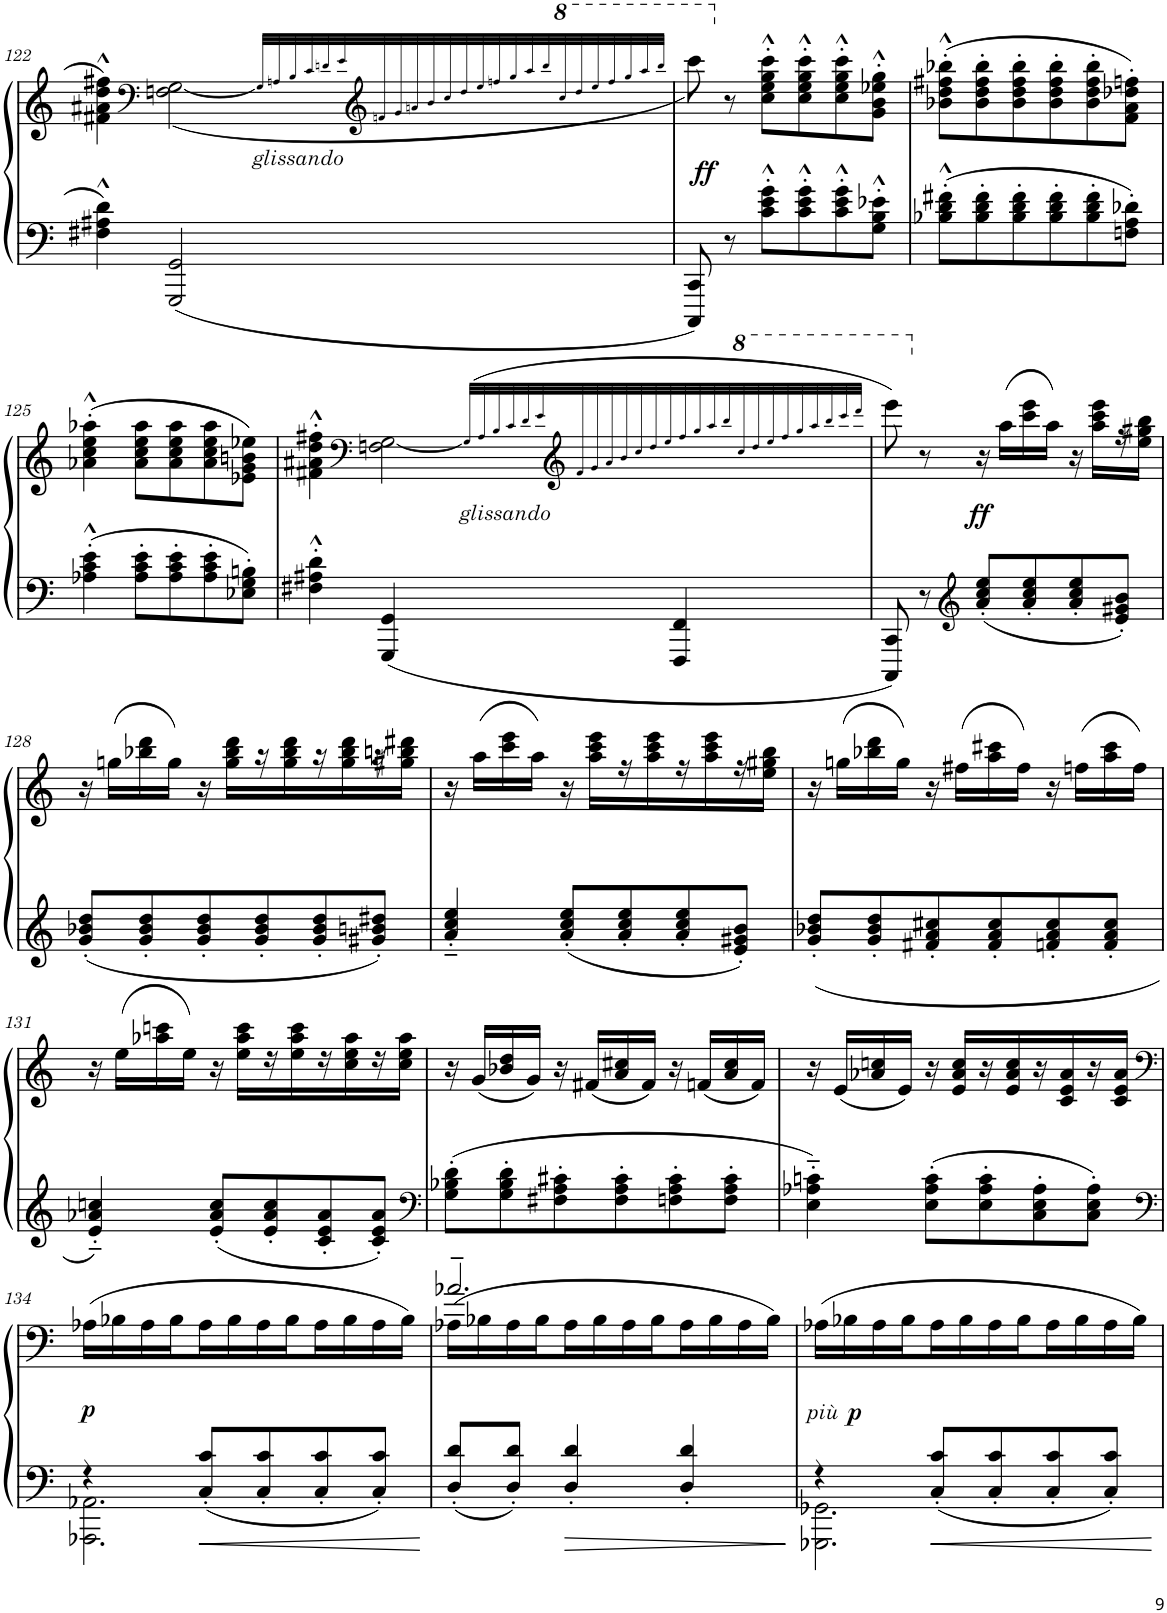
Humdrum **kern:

**kern	**kern	**dynam
*part1	*part1	*part1
*staff2	*staff1	*staff1/2
*I"Piano	*	*
*I'Pno.	*	*
!!LO:PB:g=z
*clefF4	*clefG2	*
*k[]	*k[]	*
*M3/4	*M3/4	*
=122	=122	=122
4F#X\^^ 4A#X\^^ 4d\^^	4f#X\^^ 4a#X\^^ 4dd\^^ 4ff#X\^^	.
*	*clefF4	*
[2GGG/ [2GG/	(<2Fn\ [<2G\	.
!	!LO:TX:b:i:t=glissando	!
2.GGG] 2.GG]	32G!/LLL]	.
.	32An!/	.
.	32B!/	.
.	32c!/	.
.	32dn!/	.
.	32e!/	.
*	*clefG2	*
.	32fn!/	.
.	32g!/	.
.	32an!/	.
.	32b!/	.
.	32cc!/	.
.	32dd!/	.
.	32ee!/	.
.	32ffn!/	.
.	32gg!/	.
.	32aa!/	.
.	32bb!/	.
*	*8va	*
.	32ccc!/	.
.	32ddd!/	.
.	32eee!/	.
.	32fff!/	.
.	32ggg!/	.
.	32aaa!/	.
.	32bbb!/JJJ	.
=123	=123	=123
!	!	!LO:DY:b
8CCC/ 8CC/	8cccc\)	ff
*	*X8va	*
8r	8r	.
8c\'^^ 8e\'^^ 8g\'^^L	8cc\'^^ 8ee\'^^ 8gg\'^^ 8ccc\'^^L	.
8c\'^^ 8e\'^^ 8g\'^^	8cc\'^^ 8ee\'^^ 8gg\'^^ 8ccc\'^^	.
8c\'^^ 8e\'^^ 8g\'^^	8cc\'^^ 8ee\'^^ 8gg\'^^ 8ccc\'^^	.
8G\'^^ 8B\'^^ 8e-X\'^^J	8g\'^^ 8b\'^^ 8ee-X\'^^ 8gg\'^^J	.
=124	=124	=124
8B-X\'^^ 8d\'^^ 8f#X\'^^L	(8b-X\'^^ 8dd\'^^ 8ff#X\'^^ 8bb-X\'^^L	.
8B-\' 8d\' 8f#\'	8b-\' 8dd\' 8ff#\' 8bb-\'	.
8B-\' 8d\' 8f#\'	8b-\' 8dd\' 8ff#\' 8bb-\'	.
8B-\' 8d\' 8f#\'	8b-\' 8dd\' 8ff#\' 8bb-\'	.
8B-\' 8d\' 8f#\'	8b-\' 8dd\' 8ff#\' 8bb-\'	.
8Fn\' 8A\' 8d-X\'J	8f\' 8a\' 8dd-X\' 8ffn\'J)	.
!!LO:LB:g=z
=125	=125	=125
4A-X\'^^ 4c\'^^ 4e\'^^	(4a-X\'^^ 4cc\'^^ 4ee\'^^ 4aa-X\'^^	.
8A-\' 8c\' 8e\'L	8a-\ 8cc\ 8ee\ 8aa-\L	.
8A-\' 8c\' 8e\'	8a-\ 8cc\ 8ee\ 8aa-\	.
8A-\' 8c\' 8e\'	8a-\ 8cc\ 8ee\ 8aa-\	.
8E-X\' 8G\' 8Bn\'J	8e-X\ 8g\ 8bn\ 8ee-X\J)	.
=126	=126	=126
4F#X\'^^ 4A#X\'^^ 4d\'^^	4f#X\'^^ 4a#X\'^^ 4dd\'^^ 4ff#X\'^^	.
*	*clefF4	*
!LO:N:n=1:head=solid	!	!
!LO:N:n=2:head=solid	!	!
[2GGG/ [2GG/	2Fn\ [<2G\	.
*	*Xtuplet	*
!	!LO:TX:b:i:t=glissando	!
8GGG] 8GG]	(104%3G!/LLL]	.
.	104%3A!/	.
.	8320ryy	.
.	104%3B!/	.
.	104%3c!/	.
.	8320ryy	.
.	104%3d!/	.
!LO:N:n=1:head=solid	!	!
!LO:N:n=2:head=solid	!	!
[8FFF [8FF	.	.
.	104%3e!/	.
.	8320ryy	.
*	*clefG2	*
.	104%3f#!/	.
.	104%3g!/	.
.	8320ryy	.
.	104%3a#!/	.
!LO:N:n=1:head=solid	!	!
!LO:N:n=2:head=solid	!	!
2FFF/] 2FF/]	.	.
.	104%3b!/	.
.	8320ryy	.
.	104%3cc!/	.
.	104%3dd!/	.
.	8320ryy	.
.	104%3ee!/	.
.	104%3ff#!/	.
.	8320ryy	.
.	104%3gg!/	.
.	104%3aa!/	.
.	8320ryy	.
.	104%3bb!/	.
*	*8va	*
.	104%3ccc!/	.
.	8320ryy	.
.	104%3ddd!/	.
.	104%3eee!/	.
.	8320ryy	.
.	104%3fff#!/	.
.	104%3ggg!/	.
.	8320ryy	.
.	104%3aaa!/	.
.	104%3bbb!/	.
.	8320ryy	.
.	104%3cccc!/	.
.	104%3dddd!/JJJ	.
1040.ryy	.	.
=127	=127	=127
8CCC/ 8CC/	8eeee\)	.
*	*X8va	*
8r	8r	.
*clefG2	*	*
!	!	!LO:DY:b
8a/' 8cc/' 8ee/'L	16r	ff
.	(16aa\LL	.
8a/' 8cc/' 8ee/'	16ccc\ 16eee\	.
.	16aa\JJ)	.
8a/' 8cc/' 8ee/'	16r	.
.	16aa\ 16ccc\ 16eee\LL	.
8e/' 8g#X/' 8b/'J	16r	.
.	16ee\ 16gg#X\ 16bb\JJ	.
!!LO:LB:g=z
=128	=128	=128
8g/' 8b-X/' 8dd/'L	16r	.
.	(16ggn\LL	.
8g/' 8b-/' 8dd/'	16bb-X\ 16ddd\	.
.	16gg\JJ)	.
8g/' 8b-/' 8dd/'	16r	.
.	16gg\ 16bb-\ 16ddd\LL	.
8g/' 8b-/' 8dd/'	16r	.
.	16gg\ 16bb-\ 16ddd\	.
8g/' 8b-/' 8dd/'	16r	.
.	16gg\ 16bb-\ 16ddd\	.
8g#X/' 8bn/' 8dd#X/'J	16r	.
.	16gg#X\ 16bbn\ 16ddd#X\JJ	.
=129	=129	=129
4a/'~ 4cc/'~ 4ee/'~	16r	.
.	(16aa\LL	.
.	16ccc\ 16eee\	.
.	16aa\JJ)	.
8a/' 8cc/' 8ee/'L	16r	.
.	16aa\ 16ccc\ 16eee\LL	.
8a/' 8cc/' 8ee/'	16r	.
.	16aa\ 16ccc\ 16eee\	.
8a/' 8cc/' 8ee/'	16r	.
.	16aa\ 16ccc\ 16eee\	.
8e/' 8g#X/' 8b/'J	16r	.
.	16ee\ 16gg#X\ 16bb\JJ	.
=130	=130	=130
8g/' 8b-X/' 8dd/'L	16r	.
.	(16ggn\LL	.
8g/' 8b-/' 8dd/'	16bb-X\ 16ddd\	.
.	16gg\JJ)	.
8f#X/' 8a/' 8cc#X/'	16r	.
.	(16ff#X\LL	.
8f#/' 8a/' 8cc#/'	16aa\ 16ccc#X\	.
.	16ff#\JJ)	.
8fn/' 8a/' 8cc#/'	16r	.
.	(16ffn\LL	.
8f/' 8a/' 8cc#/'J	16aa\ 16ccc#\	.
.	16ff\JJ)	.
!!LO:LB:g=z
=131	=131	=131
4e/'~ 4a-X/'~ 4ccn/'~	16r	.
.	(16ee\LL	.
.	16aa-X\ 16cccn\	.
.	16ee\JJ)	.
8e/' 8a-/' 8cc/'L	16r	.
.	16ee\ 16aa-\ 16ccc\LL	.
8e/' 8a-/' 8cc/'	16r	.
.	16ee\ 16aa-\ 16ccc\	.
8c/' 8e/' 8a-/'	16r	.
.	16cc\ 16ee\ 16aa-\	.
8c/' 8e/' 8a-/'J	16r	.
.	16cc\ 16ee\ 16aa-\JJ	.
=132	=132	=132
*clefF4	*	*
8G\' 8B-X\' 8d\'L	16r	.
.	(16g/LL	.
8G\' 8B-\' 8d\'	16b-X/ 16dd/	.
.	16g/JJ)	.
8F#X\' 8A\' 8c#X\'	16r	.
.	(16f#X/LL	.
8F#\' 8A\' 8c#\'	16a/ 16cc#X/	.
.	16f#/JJ)	.
8Fn\' 8A\' 8c#\'	16r	.
.	(16fn/LL	.
8F\' 8A\' 8c#\'J	16a/ 16cc#/	.
.	16f/JJ)	.
=133	=133	=133
4E\'~ 4A-X\'~ 4cn\'~	16r	.
.	(16e/LL	.
.	16a-X/ 16ccn/	.
.	16e/JJ)	.
8E\' 8A-\' 8c\'L	16r	.
.	16e/ 16a-/ 16cc/LL	.
8E\' 8A-\' 8c\'	16r	.
.	16e/ 16a-/ 16cc/	.
8C\' 8E\' 8A-\'	16r	.
.	16c/ 16e/ 16a-/	.
8C\' 8E\' 8A-\'J	16r	.
.	16c/ 16e/ 16a-/JJ	.
!!LO:LB:g=z
=134	=134	=134
*clefF4	*clefF4	*
*^	*	*
!	!	!	!LO:DY:b
4r	2.AAA-X\ 2.AA-X\	(16A-X\LL	p
.	.	16B-X\	.
.	.	16A-\	.
.	.	16B-\J	.
8C/'< 8c/'<L	.	16A-\L	.
.	.	16B-\	.
8C/'< 8c/'<	.	16A-\	.
.	.	16B-\J	.
8C/'< 8c/'<	.	16A-\L	.
.	.	16B-\	.
8C/'< 8c/'<J	.	16A-\	.
.	.	16B-\JJ)	.
*v	*v	*	*
=135	=135	=135
*	*^	*
8D/' 8d/'L	2.a-X~/	(>16A-X\LL	.
.	.	16B-X\	.
8D/' 8d/'J	.	16A-\	.
.	.	16B-\J	.
4D/' 4d/'	.	16A-\L	.
.	.	16B-\	.
.	.	16A-\	.
.	.	16B-\J	.
4D/' 4d/'	.	16A-\L	.
.	.	16B-\	.
.	.	16A-\	.
.	.	16B-\JJ)	.
=136	=136	=136	=136
*^	*	*	*
!	!	!	!	!LO:DY:b
!	!	!	!	!LO:DY:n=1:b
*	*	*v	*v	*
4r	2.GGG-X\ 2.GG-X\	(16A-X\LL	p other-dynamics
.	.	16B-X\	.
.	.	16A-\	.
.	.	16B-\J	.
8C/'< 8c/'<L	.	16A-\L	.
.	.	16B-\	.
8C/'< 8c/'<	.	16A-\	.
.	.	16B-\J	.
8C/'< 8c/'<	.	16A-\L	.
.	.	16B-\	.
8C/'< 8c/'<J	.	16A-\	.
.	.	16B-\JJ)	.
*v	*v	*	*
=	=	=
*-	*-	*-
